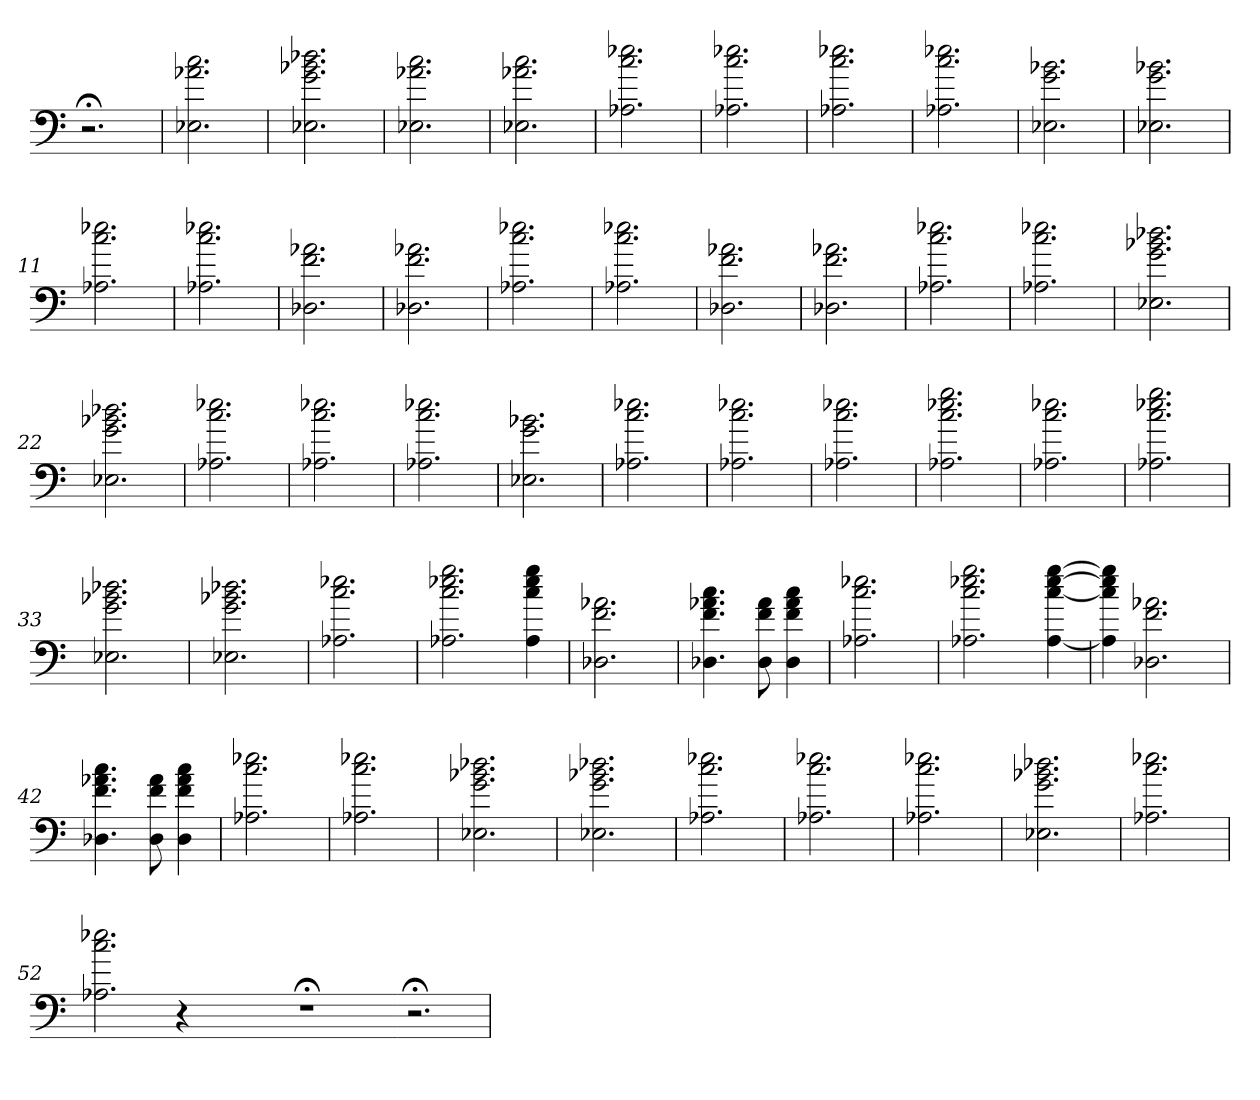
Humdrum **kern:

**kern
*part1
*staff1
=
2.r;<
=1
2.E-X 2.a-X 2.cc
=2
2.E-X 2.g 2.b-X 2.dd-X
=3
2.E-X 2.a-X 2.cc
=4
2.E-X 2.a-X 2.cc
=5
2.A-X 2.cc 2.ee-X
=6
2.A-X 2.cc 2.ee-X
=7
2.A-X 2.cc 2.ee-X
=8
2.A-X 2.cc 2.ee-X
=9
2.E-X 2.g 2.b-X
=10
2.E-X 2.g 2.b-X
=11
2.A-X 2.cc 2.ee-X
=12
2.A-X 2.cc 2.ee-X
=13
2.D-X 2.f 2.a-X
=14
2.D-X 2.f 2.a-X
=15
2.A-X 2.cc 2.ee-X
=16
2.A-X 2.cc 2.ee-X
=17
2.D-X 2.f 2.a-X
=18
2.D-X 2.f 2.a-X
=19
2.A-X 2.cc 2.ee-X
=20
2.A-X 2.cc 2.ee-X
=21
2.E-X 2.g 2.b-X 2.dd-X
=22
2.E-X 2.g 2.b-X 2.dd-X
=23
2.A-X 2.cc 2.ee-X
=24
2.A-X 2.cc 2.ee-X
=25
2.A-X 2.cc 2.ee-X
=26
2.E-X 2.g 2.b-X
=27
2.A-X 2.cc 2.ee-X
=28
2.A-X 2.cc 2.ee-X
=29
2.A-X 2.cc 2.ee-X
=30
2.A-X 2.cc 2.ee-X 2.gg
=31
2.A-X 2.cc 2.ee-X
=32
2.A-X 2.cc 2.ee-X 2.gg
=33
2.E-X 2.g 2.b-X 2.dd-X
=34
2.E-X 2.g 2.b-X 2.dd-X
=35
2.A-X 2.cc 2.ee-X
=36
2.A-X 2.cc 2.ee-X 2.gg
4A- 4cc 4ee- 4gg
=37
2.D-X 2.f 2.a-X
=38
4.D-X 4.f 4.a-X 4.cc
8D- 8f 8a-
4D- 4f 4a- 4cc
=39
2.A-X 2.cc 2.ee-X
=40
2.A-X 2.cc 2.ee-X 2.gg
[4A- [4cc [4ee- [4gg
=41
4A-] 4cc] 4ee-] 4gg]
2.D-X 2.f 2.a-X
=42
4.D-X 4.f 4.a-X 4.cc
8D- 8f 8a-
4D- 4f 4a- 4cc
=43
2.A-X 2.cc 2.ee-X
=44
2.A-X 2.cc 2.ee-X
=45
2.E-X 2.g 2.b-X 2.dd-X
=46
2.E-X 2.g 2.b-X 2.dd-X
=47
2.A-X 2.cc 2.ee-X
=48
2.A-X 2.cc 2.ee-X
=49
2.A-X 2.cc 2.ee-X
=50
2.E-X 2.g 2.b-X 2.dd-X
=51
2.A-X 2.cc 2.ee-X
=52
2.A-X 2.cc 2.ee-X
4r
2.ryy
1r;<
=53-
2.r;<
=
*-
